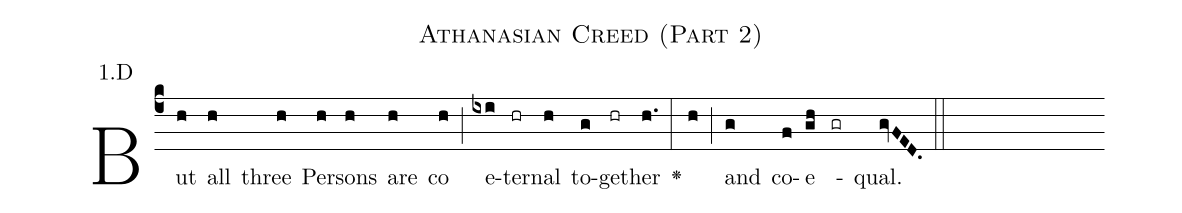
name: Athanasian Creed (Part 2);
annotation: 1.D;
%%
(c4)But(h) all(h) three(h) Per(h)sons(h) are(h) co(h) (;) e(ixi)ter(hr)nal(h) to(g)ge(hr)ther(h.) <v>\greheightstar</v>(:) (h) (;) and(g) co-(f)e(gh) -(gr) qual.(gvFED.) (::)


%E(h) u(h) o(g) u(f) a(gh) e.(gvFED.) (::)
